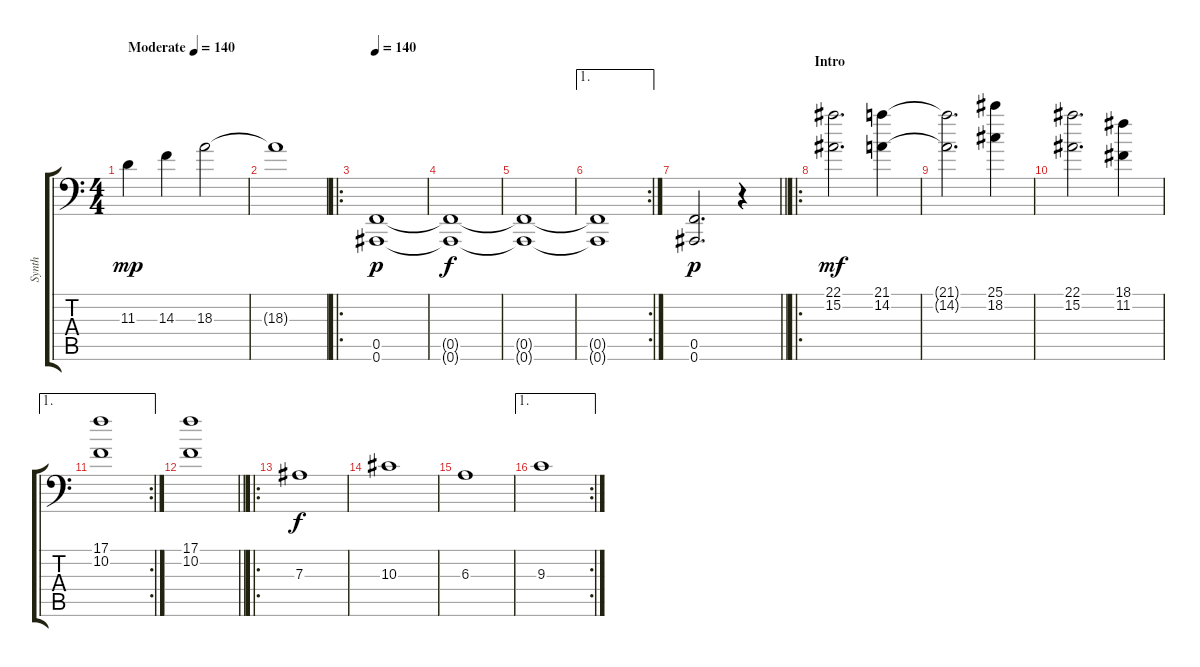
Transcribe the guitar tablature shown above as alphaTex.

\track ("Synth" "Synth") {instrument vibraphone}
\staff {score tabs}
\tuning (C4 G3 Eb3 Bb2 F2 Bb1) {hide}
\ts (4 4)
\tempo (140 "Moderate")
\tempo 120
\tempo (140 "Moderate")
\clef f4
\ks c
11.3.4{dy mp instrument vibraphone} 14.3.4 18.3.2 |
18.3{t}.1 |
\ro
\tempo 140
(0.5 0.6).1{dy p instrument tremolostrings} |
(0.5{t} 0.6{t}).1{dy f} |
(0.5{t} 0.6{t}).1 |
\ae 1
\rc 2
(0.5{t} 0.6{t}).1 |
\barLineRight lightlight
(0.5 0.6).2{d dy p} r.4 |
\ro
\section ("" "Intro")
(22.1 15.2).2{d dy mf instrument fx5brightness} (21.1 14.2).4 |
(21.1{t} 14.2{t}).2{d} (25.1 18.2).4 |
(22.1 15.2).2{d} (18.1 11.2).4 |
\ae 1
\rc 2
(17.1 10.2).1 |
\barLineRight lightlight
(17.1 10.2).1 |
\ro
\section ("" "")
7.3.1{dy f instrument tremolostrings} |
10.3.1 |
6.3.1 |
\ae 1
\rc 2
9.3.1
